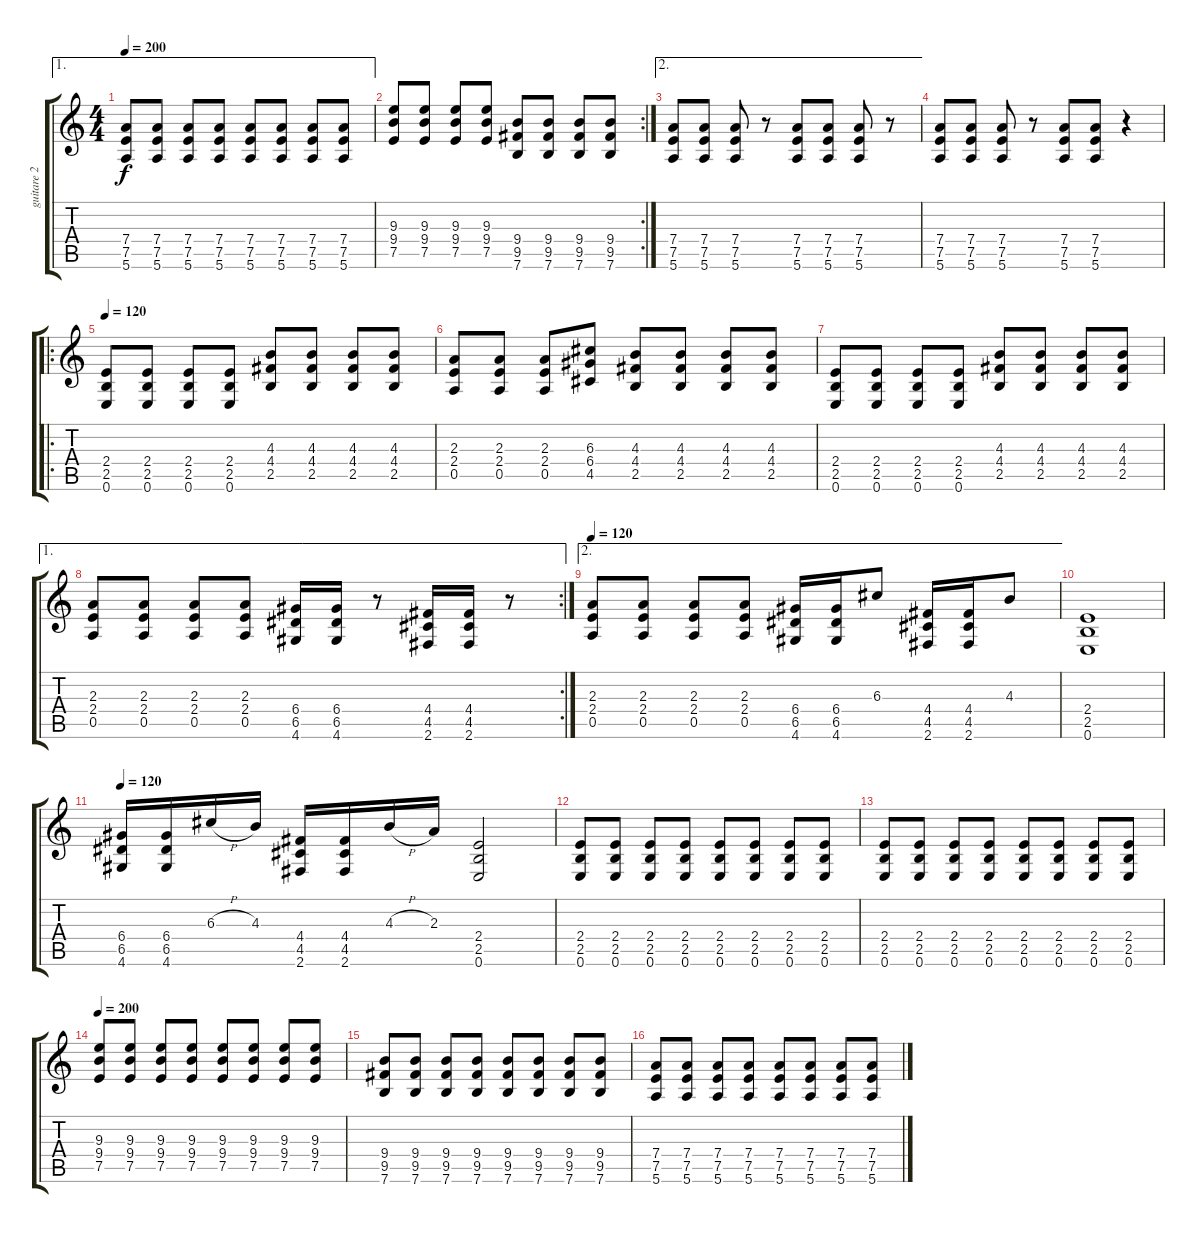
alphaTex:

\track ("guitare 2" "guitare 2") {instrument distortionguitar}
\staff {score tabs}
\tuning (E4 B3 G3 D3 A2 E2) {hide}
\ae 1
\ts (4 4)
\tempo 200
\clef g2
\ks c
(7.4 7.5 5.6).8{dy f} (7.4 7.5 5.6).8 (7.4 7.5 5.6).8 (7.4 7.5 5.6).8 (7.4 7.5 5.6).8 (7.4 7.5 5.6).8 (7.4 7.5 5.6).8 (7.4 7.5 5.6).8 |
\rc 2
(9.3 9.4 7.5).8 (9.3 9.4 7.5).8 (9.3 9.4 7.5).8 (9.3 9.4 7.5).8 (9.4 9.5 7.6).8 (9.4 9.5 7.6).8 (9.4 9.5 7.6).8 (9.4 9.5 7.6).8 |
\ae 2
(7.4 7.5 5.6).8{instrument electricguitarmuted} (7.4 7.5 5.6).8 (7.4 7.5 5.6).8{instrument distortionguitar} r.8 (7.4 7.5 5.6).8{instrument electricguitarmuted} (7.4 7.5 5.6).8 (7.4 7.5 5.6).8{instrument distortionguitar} r.8 |
(7.4 7.5 5.6).8{instrument electricguitarmuted} (7.4 7.5 5.6).8 (7.4 7.5 5.6).8{instrument distortionguitar} r.8 (7.4 7.5 5.6).8{instrument distortionguitar} (7.4 7.5 5.6).8 r.4{instrument distortionguitar} |
\ro
\tempo 120
(2.4 2.5 0.6).8{instrument distortionguitar} (2.4 2.5 0.6).8 (2.4 2.5 0.6).8 (2.4 2.5 0.6).8 (4.3 4.4 2.5).8 (4.3 4.4 2.5).8 (4.3 4.4 2.5).8 (4.3 4.4 2.5).8 |
(2.3 2.4 0.5).8 (2.3 2.4 0.5).8 (2.3 2.4 0.5).8 (6.3 6.4 4.5).8 (4.3 4.4 2.5).8 (4.3 4.4 2.5).8 (4.3 4.4 2.5).8 (4.3 4.4 2.5).8 |
(2.4 2.5 0.6).8 (2.4 2.5 0.6).8 (2.4 2.5 0.6).8 (2.4 2.5 0.6).8 (4.3 4.4 2.5).8 (4.3 4.4 2.5).8 (4.3 4.4 2.5).8 (4.3 4.4 2.5).8 |
\ae 1
\rc 2
(2.3 2.4 0.5).8 (2.3 2.4 0.5).8 (2.3 2.4 0.5).8 (2.3 2.4 0.5).8 (6.4 6.5 4.6).16{instrument electricguitarmuted} (6.4 6.5 4.6).16 r.8 (4.4 4.5 2.6).16 (4.4 4.5 2.6).16 r.8{instrument distortionguitar} |
\ae 2
\tempo 120
(2.3 2.4 0.5).8 (2.3 2.4 0.5).8 (2.3 2.4 0.5).8 (2.3 2.4 0.5).8 (6.4 6.5 4.6).16{instrument electricguitarmuted} (6.4 6.5 4.6).16 6.3.8{instrument distortionguitar} (4.4 4.5 2.6).16{instrument electricguitarmuted} (4.4 4.5 2.6).16 4.3.8{instrument distortionguitar} |
(2.4 2.5 0.6).1 |
\tempo 120
(6.4 6.5 4.6).16{instrument electricguitarmuted} (6.4 6.5 4.6).16 6.3{h}.16{instrument distortionguitar} 4.3.16 (4.4 4.5 2.6).16{instrument electricguitarmuted} (4.4 4.5 2.6).16 4.3{h}.16{instrument distortionguitar} 2.3.16 (2.4 2.5 0.6).2 |
(2.4 2.5 0.6).8{instrument electricguitarmuted} (2.4 2.5 0.6).8 (2.4 2.5 0.6).8 (2.4 2.5 0.6).8 (2.4 2.5 0.6).8 (2.4 2.5 0.6).8 (2.4 2.5 0.6).8 (2.4 2.5 0.6).8 |
(2.4 2.5 0.6).8 (2.4 2.5 0.6).8 (2.4 2.5 0.6).8 (2.4 2.5 0.6).8 (2.4 2.5 0.6).8 (2.4 2.5 0.6).8 (2.4 2.5 0.6).8 (2.4 2.5 0.6).8 |
\tempo 200
(9.3 9.4 7.5).8{instrument distortionguitar} (9.3 9.4 7.5).8 (9.3 9.4 7.5).8 (9.3 9.4 7.5).8 (9.3 9.4 7.5).8 (9.3 9.4 7.5).8 (9.3 9.4 7.5).8 (9.3 9.4 7.5).8 |
(9.4 9.5 7.6).8 (9.4 9.5 7.6).8 (9.4 9.5 7.6).8 (9.4 9.5 7.6).8 (9.4 9.5 7.6).8 (9.4 9.5 7.6).8 (9.4 9.5 7.6).8 (9.4 9.5 7.6).8 |
(7.4 7.5 5.6).8 (7.4 7.5 5.6).8 (7.4 7.5 5.6).8 (7.4 7.5 5.6).8 (7.4 7.5 5.6).8 (7.4 7.5 5.6).8 (7.4 7.5 5.6).8 (7.4 7.5 5.6).8
